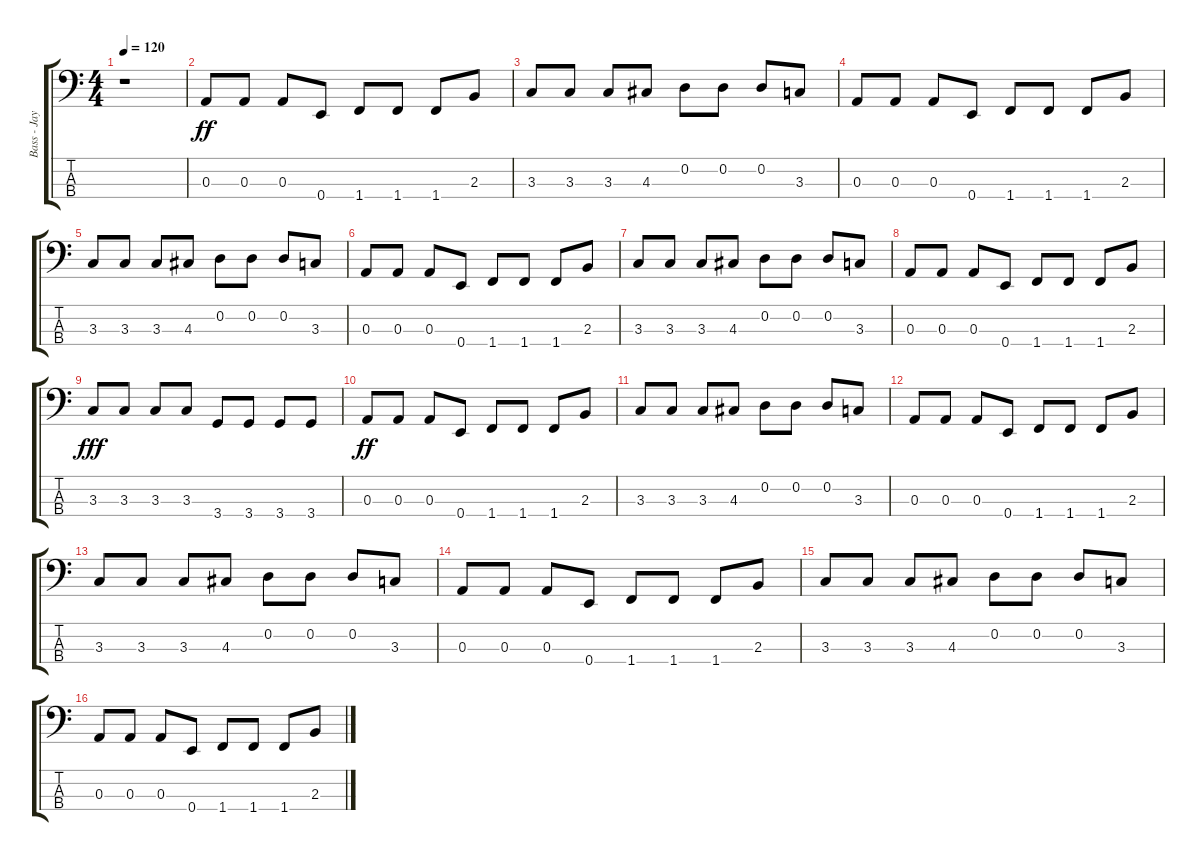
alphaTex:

\track ("Bass - Jay Bentley" "Bass - Jay") {instrument electricbassfinger}
\staff {score tabs}
\tuning (G2 D2 A1 E1) {hide}
\ts (4 4)
\tempo 120
\clef f4
\ks c
r.1{dy ff instrument electricbassfinger} |
0.3.8 0.3.8 0.3.8 0.4.8 1.4.8 1.4.8 1.4.8 2.3.8 |
3.3.8 3.3.8 3.3.8 4.3.8 0.2.8 0.2.8 0.2.8 3.3.8 |
0.3.8 0.3.8 0.3.8 0.4.8 1.4.8 1.4.8 1.4.8 2.3.8 |
3.3.8 3.3.8 3.3.8 4.3.8 0.2.8 0.2.8 0.2.8 3.3.8 |
0.3.8 0.3.8 0.3.8 0.4.8 1.4.8 1.4.8 1.4.8 2.3.8 |
3.3.8 3.3.8 3.3.8 4.3.8 0.2.8 0.2.8 0.2.8 3.3.8 |
0.3.8 0.3.8 0.3.8 0.4.8 1.4.8 1.4.8 1.4.8 2.3.8 |
3.3.8{dy fff} 3.3.8 3.3.8 3.3.8 3.4.8 3.4.8 3.4.8 3.4.8 |
0.3.8{dy ff} 0.3.8 0.3.8 0.4.8 1.4.8 1.4.8 1.4.8 2.3.8 |
3.3.8 3.3.8 3.3.8 4.3.8 0.2.8 0.2.8 0.2.8 3.3.8 |
0.3.8 0.3.8 0.3.8 0.4.8 1.4.8 1.4.8 1.4.8 2.3.8 |
3.3.8 3.3.8 3.3.8 4.3.8 0.2.8 0.2.8 0.2.8 3.3.8 |
0.3.8 0.3.8 0.3.8 0.4.8 1.4.8 1.4.8 1.4.8 2.3.8 |
3.3.8 3.3.8 3.3.8 4.3.8 0.2.8 0.2.8 0.2.8 3.3.8 |
0.3.8 0.3.8 0.3.8 0.4.8 1.4.8 1.4.8 1.4.8 2.3.8
